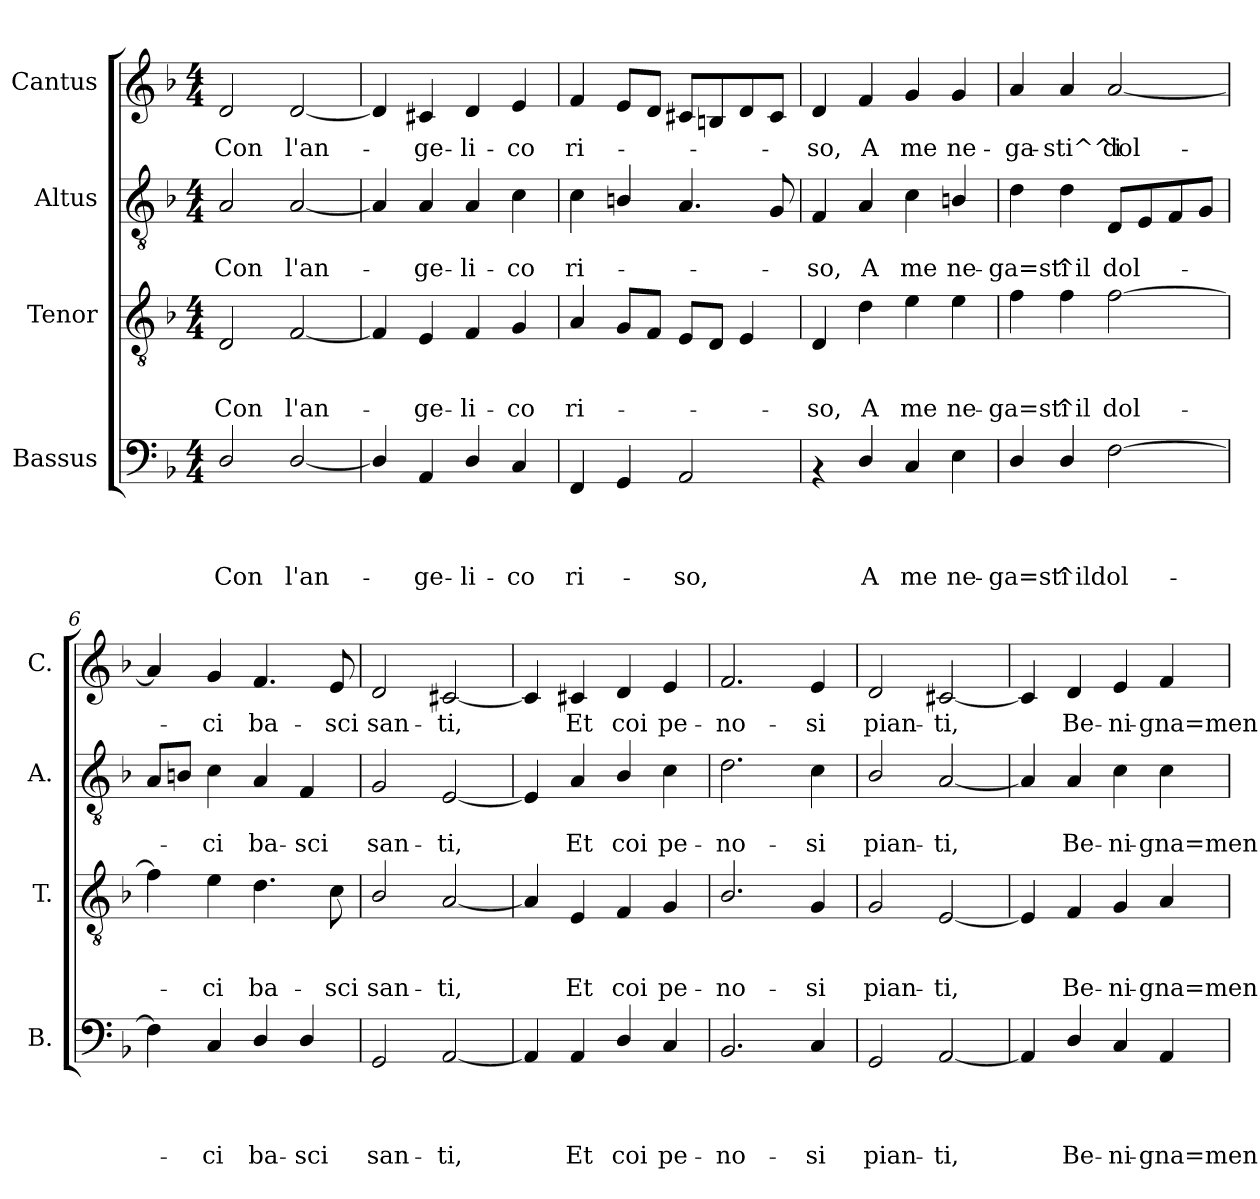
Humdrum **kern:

**kern	**text	**text	**text	**text	**kern	**text	**text	**text	**kern	**text	**text	**kern	**text
*part4	*part4	*part4	*part4	*part4	*part3	*part3	*part3	*part3	*part2	*part2	*part2	*part1	*part1
*staff4	*staff4	*staff4	*staff4	*staff4	*staff3	*staff3	*staff3	*staff3	*staff2	*staff2	*staff2	*staff1	*staff1
*I"Bassus	*	*	*	*	*I"Tenor	*	*	*	*I"Altus	*	*	*I"Cantus	*
*I'B.	*	*	*	*	*I'T.	*	*	*	*I'A.	*	*	*I'C.	*
!!LO:PB:g=z
*clefF4	*	*	*	*	*clefGv2	*	*	*	*clefGv2	*	*	*clefG2	*
*k[b-]	*	*	*	*	*k[b-]	*	*	*	*k[b-]	*	*	*k[b-]	*
*F:	*	*	*	*	*F:	*	*	*	*F:	*	*	*F:	*
*M4/4	*	*	*	*	*M4/4	*	*	*	*M4/4	*	*	*M4/4	*
=1	=1	=1	=1	=1	=1	=1	=1	=1	=1	=1	=1	=1	=1
!	!	!	!	!LO:LY:b	!	!	!	!LO:LY:b	!	!	!LO:LY:b	!	!LO:LY:b
2D/	.	.	.	Con	2D/	.	.	Con	2A/	.	Con	2d/	Con
!	!	!	!	!LO:LY:b	!	!	!	!LO:LY:b	!	!	!LO:LY:b	!	!LO:LY:b
[<2D/	.	.	.	l'an-	[<2F/	.	.	l'an-	[<2A/	.	l'an-	[<2d/	l'an-
=2	=2	=2	=2	=2	=2	=2	=2	=2	=2	=2	=2	=2	=2
4D/]	.	.	.	.	4F/]	.	.	.	4A/]	.	.	4d/]	.
!	!	!	!	!LO:LY:b	!	!	!	!LO:LY:b	!	!	!LO:LY:b	!	!LO:LY:b
4AA/	.	.	.	-ge-	4E/	.	.	-ge-	4A/	.	-ge-	4c#X/	-ge-
!	!	!	!	!LO:LY:b	!	!	!	!LO:LY:b	!	!	!LO:LY:b	!	!LO:LY:b
4D/	.	.	.	-li-	4F/	.	.	-li-	4A/	.	-li-	4d/	-li-
!	!	!	!	!LO:LY:b	!	!	!	!LO:LY:b	!	!	!LO:LY:b	!	!LO:LY:b
4C/	.	.	.	-co	4G/	.	.	-co	4c\	.	-co	4e/	-co
=3	=3	=3	=3	=3	=3	=3	=3	=3	=3	=3	=3	=3	=3
!	!	!	!	!LO:LY:b	!	!	!	!LO:LY:b	!	!	!LO:LY:b	!	!LO:LY:b
4FF/	.	.	.	ri-	4A/	.	.	ri-	4c\	.	ri-	4f/	ri-
4GG/	.	.	.	.	8G/L	.	.	.	4Bn/	.	.	8e/L	.
.	.	.	.	.	8F/J	.	.	.	.	.	.	8d/J	.
!	!	!	!	!LO:LY:b	!	!	!	!	!	!	!	!	!
2AA/	.	.	.	-so,	8E/L	.	.	.	4.A/	.	.	8c#X/L	.
.	.	.	.	.	8D/J	.	.	.	.	.	.	8Bn/	.
.	.	.	.	.	4E/	.	.	.	.	.	.	8d/	.
.	.	.	.	.	.	.	.	.	8G/	.	.	8c#/J	.
=4	=4	=4	=4	=4	=4	=4	=4	=4	=4	=4	=4	=4	=4
!	!	!	!	!	!	!	!	!LO:LY:b	!	!	!LO:LY:b	!	!LO:LY:b
4rAA	.	.	.	.	4D/	.	.	-so,	4F/	.	-so,	4d/	-so,
!	!	!	!	!LO:LY:b	!	!	!	!LO:LY:b	!	!	!LO:LY:b	!	!LO:LY:b
4D/	.	.	.	A	4d\	.	.	A	4A/	.	A	4f/	A
!	!	!	!	!LO:LY:b	!	!	!	!LO:LY:b	!	!	!LO:LY:b	!	!LO:LY:b
4C/	.	.	.	me	4e\	.	.	me	4c\	.	me	4g/	me
!	!	!	!	!LO:LY:b	!	!	!	!LO:LY:b	!	!	!LO:LY:b	!	!LO:LY:b
4E\	.	.	.	ne-	4e\	.	.	ne-	4Bn/	.	ne-	4g/	ne-
=5	=5	=5	=5	=5	=5	=5	=5	=5	=5	=5	=5	=5	=5
!	!	!	!	!LO:LY:b	!	!	!	!LO:LY:b	!	!	!LO:LY:b	!	!LO:LY:b
4D/	.	.	.	-ga=sti	4f\	.	.	-ga=sti	4d\	.	-ga=sti	4a/	-ga-
!	!	!	!	!LO:LY:b	!	!	!	!LO:LY:b	!	!	!LO:LY:b	!	!LO:LY:b
4D/	.	.	.	^ildol-	4f\	.	.	^il	4d\	.	^il	4a/	-sti^^i
!	!	!	!	!	!	!	!	!LO:LY:b	!	!	!LO:LY:b	!	!LO:LY:b
[>2F\	.	.	.	.	[>2f\	.	.	dol-	8D/L	.	dol-	[<2a/	dol-
.	.	.	.	.	.	.	.	.	8E/	.	.	.	.
.	.	.	.	.	.	.	.	.	8F/	.	.	.	.
.	.	.	.	.	.	.	.	.	8G/J	.	.	.	.
=6	=6	=6	=6	=6	=6	=6	=6	=6	=6	=6	=6	=6	=6
4F\]	.	.	.	.	4f\]	.	.	.	8A/L	.	.	4a/]	.
.	.	.	.	.	.	.	.	.	8Bn/J	.	.	.	.
!	!	!	!	!LO:LY:b	!	!	!	!LO:LY:b	!	!	!LO:LY:b	!	!LO:LY:b
4C/	.	.	.	-ci	4e\	.	.	-ci	4c\	.	-ci	4g/	-ci
!	!	!	!	!LO:LY:b	!	!	!	!LO:LY:b	!	!	!LO:LY:b	!	!LO:LY:b
4D/	.	.	.	ba-	4.d\	.	.	ba-	4A/	.	ba-	4.f/	ba-
!	!	!	!	!LO:LY:b	!	!	!	!	!	!	!LO:LY:b	!	!
4D/	.	.	.	-sci	.	.	.	.	4F/	.	-sci	.	.
!	!	!	!	!	!	!	!	!LO:LY:b	!	!	!	!	!LO:LY:b
.	.	.	.	.	8c\	.	.	-sci	.	.	.	8e/	-sci
!!LO:LB:g=z
=7	=7	=7	=7	=7	=7	=7	=7	=7	=7	=7	=7	=7	=7
!	!	!	!	!LO:LY:b	!	!	!	!LO:LY:b	!	!	!LO:LY:b	!	!LO:LY:b
2GG/	.	.	.	san-	2B-/	.	.	san-	2G/	.	san-	2d/	san-
!	!	!	!	!LO:LY:b	!	!	!	!LO:LY:b	!	!	!LO:LY:b	!	!LO:LY:b
[<2AA/	.	.	.	-ti,	[<2A/	.	.	-ti,	[<2E/	.	-ti,	[<2c#X/	-ti,
=8	=8	=8	=8	=8	=8	=8	=8	=8	=8	=8	=8	=8	=8
4AA/]	.	.	.	.	4A/]	.	.	.	4E/]	.	.	4c#/]	.
!	!	!	!	!LO:LY:b	!	!	!	!LO:LY:b	!	!	!LO:LY:b	!	!LO:LY:b
4AA/	.	.	.	Et	4E/	.	.	Et	4A/	.	Et	4c#X/	Et
!	!	!	!	!LO:LY:b	!	!	!	!LO:LY:b	!	!	!LO:LY:b	!	!LO:LY:b
4D/	.	.	.	coi	4F/	.	.	coi	4B-/	.	coi	4d/	coi
!	!	!	!	!LO:LY:b	!	!	!	!LO:LY:b	!	!	!LO:LY:b	!	!LO:LY:b
4C/	.	.	.	pe-	4G/	.	.	pe-	4c\	.	pe-	4e/	pe-
=9	=9	=9	=9	=9	=9	=9	=9	=9	=9	=9	=9	=9	=9
!	!	!	!	!LO:LY:b	!	!	!	!LO:LY:b	!	!	!LO:LY:b	!	!LO:LY:b
2.BB-/	.	.	.	-no-	2.B-/	.	.	-no-	2.d\	.	-no-	2.f/	-no-
!	!	!	!	!LO:LY:b	!	!	!	!LO:LY:b	!	!	!LO:LY:b	!	!LO:LY:b
4C/	.	.	.	-si	4G/	.	.	-si	4c\	.	-si	4e/	-si
=10	=10	=10	=10	=10	=10	=10	=10	=10	=10	=10	=10	=10	=10
!	!	!	!	!LO:LY:b	!	!	!	!LO:LY:b	!	!	!LO:LY:b	!	!LO:LY:b
2GG/	.	.	.	pian-	2G/	.	.	pian-	2B-/	.	pian-	2d/	pian-
!	!	!	!	!LO:LY:b	!	!	!	!LO:LY:b	!	!	!LO:LY:b	!	!LO:LY:b
[<2AA/	.	.	.	-ti,	[<2E/	.	.	-ti,	[<2A/	.	-ti,	[<2c#X/	-ti,
=11	=11	=11	=11	=11	=11	=11	=11	=11	=11	=11	=11	=11	=11
4AA/]	.	.	.	.	4E/]	.	.	.	4A/]	.	.	4c#/]	.
!	!	!	!	!LO:LY:b	!	!	!	!LO:LY:b	!	!	!LO:LY:b	!	!LO:LY:b
4D/	.	.	.	Be-	4F/	.	.	Be-	4A/	.	Be-	4d/	Be-
!	!	!	!	!LO:LY:b	!	!	!	!LO:LY:b	!	!	!LO:LY:b	!	!LO:LY:b
4C/	.	.	.	-ni-	4G/	.	.	-ni-	4c\	.	-ni-	4e/	-ni-
!	!	!	!	!LO:LY:b	!	!	!	!LO:LY:b	!	!	!LO:LY:b	!	!LO:LY:b
4AA/	.	.	.	-gna=men-	4A/	.	.	-gna=men-	4c\	.	-gna=men-	4f/	-gna=men-
=	=	=	=	=	=	=	=	=	=	=	=	=	=
*-	*-	*-	*-	*-	*-	*-	*-	*-	*-	*-	*-	*-	*-
